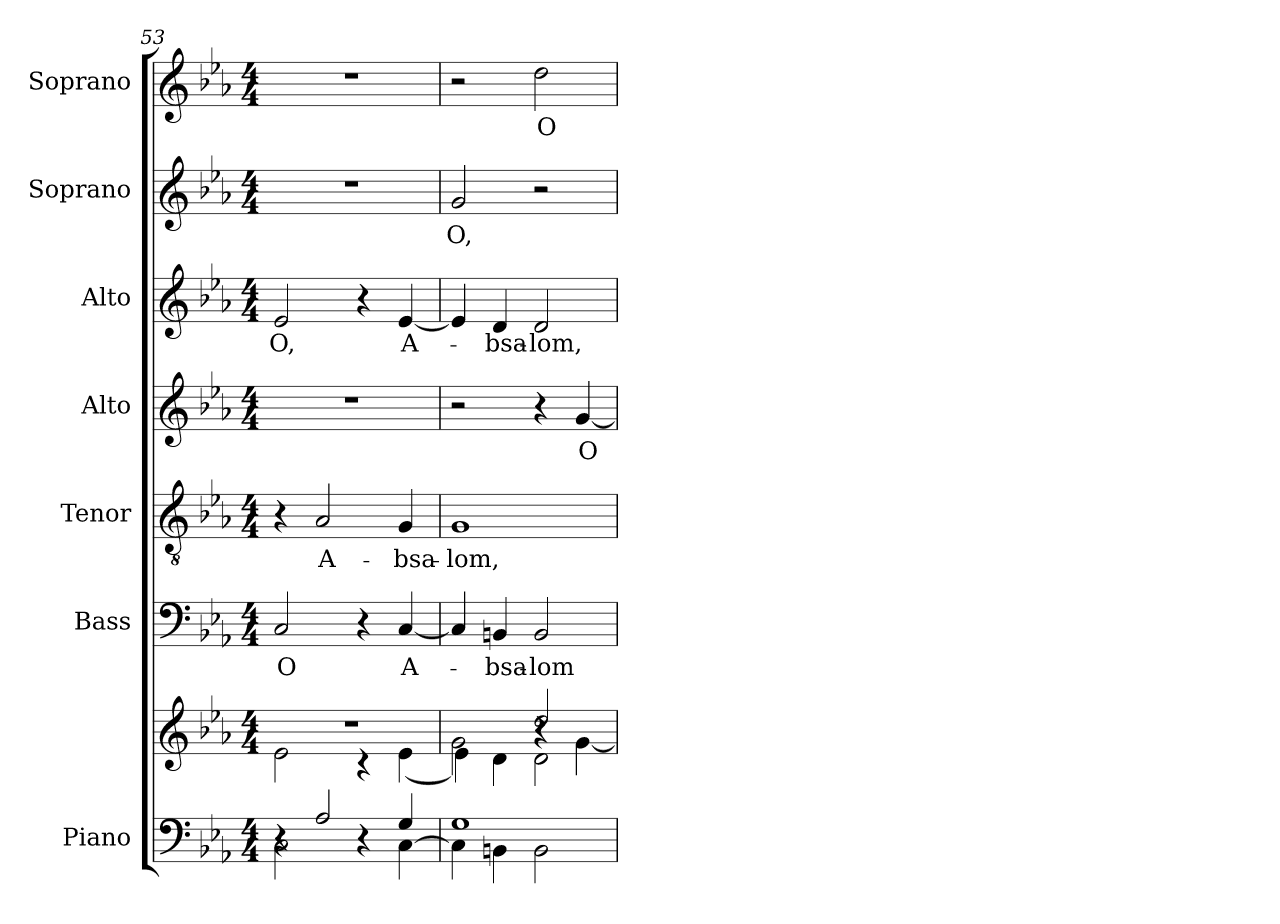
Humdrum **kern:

**kern	**kern	**kern	**text	**kern	**text	**kern	**text	**kern	**text	**kern	**text	**kern	**text
*part7	*part7	*part6	*part6	*part5	*part5	*part4	*part4	*part3	*part3	*part2	*part2	*part1	*part1
*staff8	*staff7	*staff6	*staff6	*staff5	*staff5	*staff4	*staff4	*staff3	*staff3	*staff2	*staff2	*staff1	*staff1
*I"Piano	*	*I"Bass	*	*I"Tenor	*	*I"Alto	*	*I"Alto	*	*I"Soprano	*	*I"Soprano	*
*	*	*I'B.	*	*I'T.	*	*	*	*I'A.	*	*	*	*I'S.	*
*clefF4	*clefG2	*clefF4	*	*clefGv2	*	*clefG2	*	*clefG2	*	*clefG2	*	*clefG2	*
*	*	*	*	*ITrd7c12	*	*	*	*	*	*	*	*	*
*k[b-e-a-]	*k[b-e-a-]	*k[b-e-a-]	*	*k[b-e-a-]	*	*k[b-e-a-]	*	*k[b-e-a-]	*	*k[b-e-a-]	*	*k[b-e-a-]	*
*E-:	*E-:	*E-:	*	*E-:	*	*E-:	*	*E-:	*	*E-:	*	*E-:	*
*M4/4	*M4/4	*M4/4	*	*M4/4	*	*M4/4	*	*M4/4	*	*M4/4	*	*M4/4	*
=53	=53	=53	=53	=53	=53	=53	=53	=53	=53	=53	=53	=53	=53
*^	*^	*	*	*	*	*	*	*	*	*	*	*	*
*	*^	*	*	*	*	*	*	*	*	*	*	*	*	*	*
!	!	!	!	!	!	!LO:LY:b:color=#000000	!	!	!	!	!	!	!	!	!	!
!	!	!	!	!	!	!	!	!	!	!	!	!LO:LY:b:color=#000000	!	!	!	!
1ryy	4r	2Ci\	1r	2e-i\	2Ci/	O	4r	.	1r	.	2e-i/	O,	1r	.	1r	.
!	!	!	!	!	!	!	!	!LO:LY:b:color=#000000	!	!	!	!	!	!	!	!
.	2A-i/	.	.	.	.	.	2AA-i/	A-	.	.	.	.	.	.	.	.
.	.	4r	.	4r	4r	.	.	.	.	.	4r	.	.	.	.	.
!	!	!	!	!	!	!LO:LY:b:color=#000000	!	!	!	!	!	!	!	!	!	!
!	!	!	!	!	!	!	!	!LO:LY:b:color=#000000	!	!	!	!	!	!	!	!
!	!	!	!	!	!	!	!	!	!	!	!	!LO:LY:b:color=#000000	!	!	!	!
.	4Gi/	[4Ci\	.	(4e-i\	[4Ci/	A-	4GGi/	-bsa-	.	.	[4e-i/	A-	.	.	.	.
=54	=54	=54	=54	=54	=54	=54	=54	=54	=54	=54	=54	=54	=54	=54	=54	=54
*	*	*	*^	*^	*	*	*	*	*	*	*	*	*	*	*	*
!	!	!	!	!	!	!	!	!	!	!LO:LY:b:color=#000000	!	!	!	!	!	!	!	!
!	!	!	!	!	!	!	!	!	!	!	!	!	!	!	!	!LO:LY:b:color=#000000	!	!
2ryy	1Gi	4Ci\]	2ryy	2gi\	4e-i\)	2ryy	4Ci/]	.	1GGi	-lom,	2r	.	4e-i/]	.	2gi/	O,	2r	.
!	!	!	!	!	!	!	!	!LO:LY:b:color=#000000	!	!	!	!	!	!	!	!	!	!
!	!	!	!	!	!	!	!	!	!	!	!	!	!	!LO:LY:b:color=#000000	!	!	!	!
.	.	4BBni\	.	.	4di\	.	4BBni/	-bsa-	.	.	.	.	4di/	-bsa-	.	.	.	.
!	!	!	!	!	!	!	!	!LO:LY:b:color=#000000	!	!	!	!	!	!	!	!	!	!
!	!	!	!	!	!	!	!	!	!	!	!	!	!	!LO:LY:b:color=#000000	!	!	!	!
!	!	!	!	!	!	!	!	!	!	!	!	!	!	!	!	!	!	!LO:LY:b:color=#000000
2ryy	.	2BBi\	2ddi/	2ryy	2di\	4r	2BBi/	-lom	.	.	4r	.	2di/	-lom,	2r	.	2ddi\	O
!	!	!	!	!	!	!	!	!	!	!	!	!LO:LY:b:color=#000000	!	!	!	!	!	!
.	.	.	.	.	.	[4gi\	.	.	.	.	[4gi/	O	.	.	.	.	.	.
*v	*v	*v	*	*	*	*	*	*	*	*	*	*	*	*	*	*	*	*
*	*v	*v	*v	*v	*	*	*	*	*	*	*	*	*	*	*	*
=	=	=	=	=	=	=	=	=	=	=	=	=	=
*-	*-	*-	*-	*-	*-	*-	*-	*-	*-	*-	*-	*-	*-
